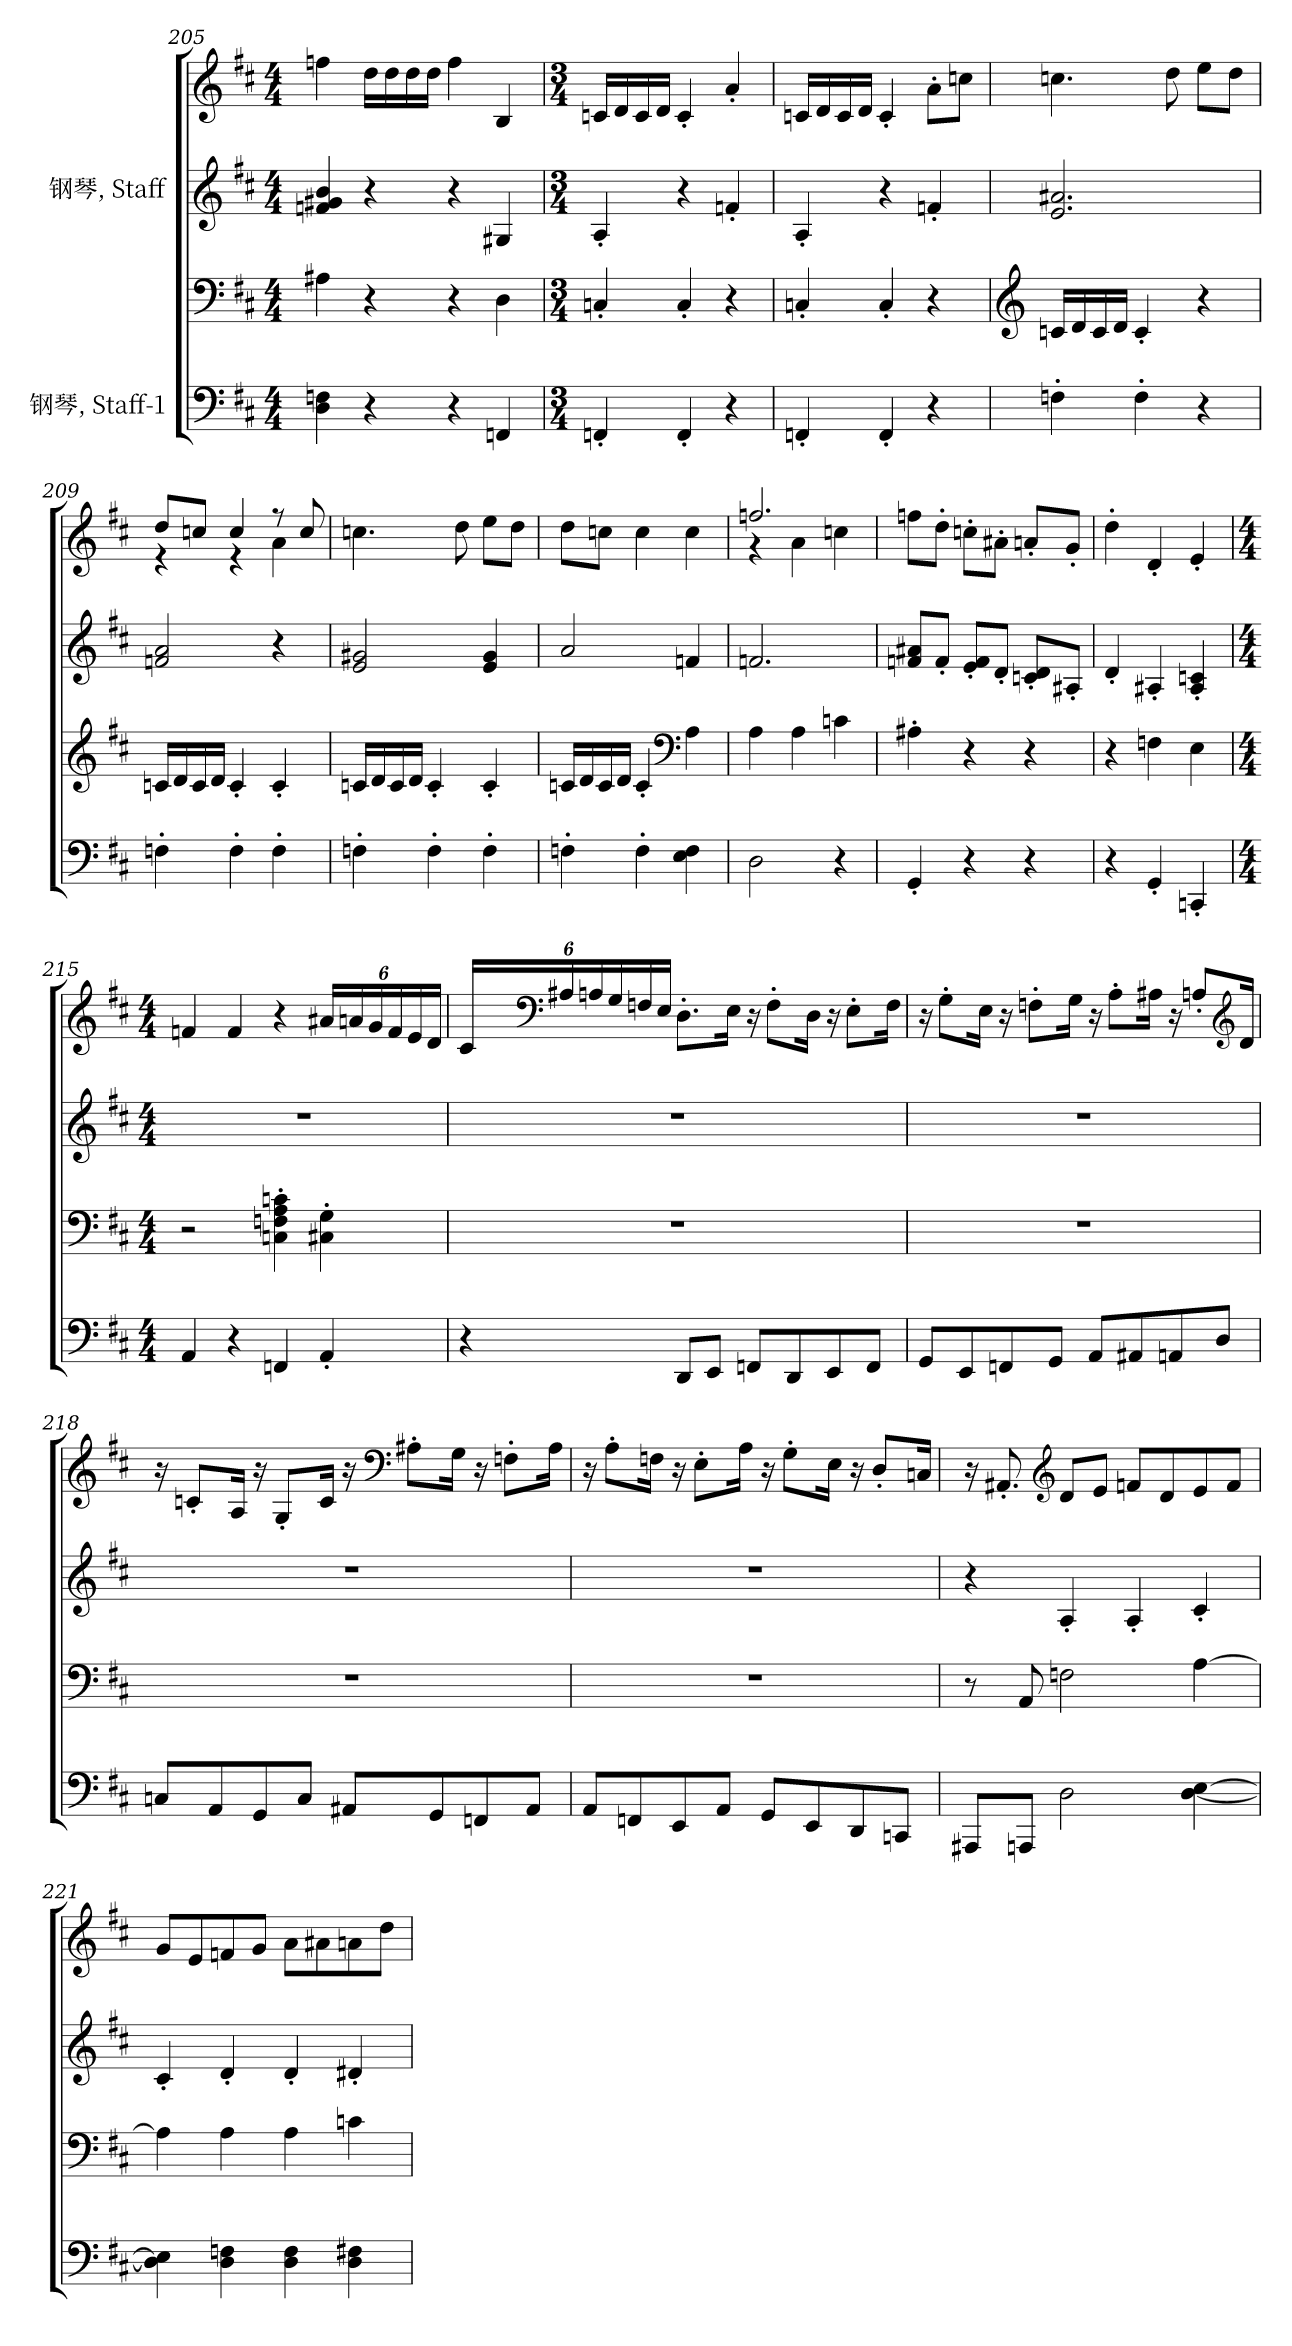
**kern	**kern	**kern	**kern
*part2	*part2	*part1	*part1
*staff4	*staff3	*staff2	*staff1
*I"钢琴, Staff-1	*	*I"钢琴, Staff	*
!!LO:LB:g=z
*clefF4	*clefF4	*clefG2	*clefG2
*k[f#c#]	*k[f#c#]	*k[f#c#]	*k[f#c#]
*M4/4	*M4/4	*M4/4	*M4/4
=205	=205	=205	=205
4D\ 4Fn\	4A#X\	4fn/ 4g#X/ 4b/	4ffn\
4r	4r	4r	16dd\LL
.	.	.	16dd\
.	.	.	16dd\
.	.	.	16dd\JJ
4r	4r	4r	4ff\
4FFn/	4D\	4G#X/	4B/
=206	=206	=206	=206
*M3/4	*M3/4	*M3/4	*M3/4
*	*	*	*MM140
4FFn'/	4Cn'/	4A'/	16cn/LL
.	.	.	16d/
.	.	.	16c/
.	.	.	16d/JJ
4FF'/	4C'/	4r	4c'/
4r	4r	4fn'/	4a'/
=207	=207	=207	=207
4FFn'/	4Cn'/	4A'/	16cn/LL
.	.	.	16d/
.	.	.	16c/
.	.	.	16d/JJ
4FF'/	4C'/	4r	4c'/
4r	4r	4fn'/	8a'\L
.	.	.	8ccn\J
=208	=208	=208	=208
*	*clefG2	*	*
4Fn'\	16cn/LL	2.e/ 2.a#X/	4.ccn\
.	16d/	.	.
.	16c/	.	.
.	16d/JJ	.	.
4F'\	4c'/	.	.
.	.	.	8dd\
4r	4r	.	8ee\L
.	.	.	8dd\J
!!LO:PB:g=z
=209	=209	=209	=209
*	*	*	*^
4Fn'\	16cn/LL	2fn/ 2a/	8dd/L	4r
.	16d/	.	.	.
.	16c/	.	8ccn/J	.
.	16d/JJ	.	.	.
4F'\	4c'/	.	4cc/	4r
4F'\	4c'/	4r	8r	4a\
.	.	.	8cc/	.
*	*	*	*v	*v
=210	=210	=210	=210
4Fn'\	16cn/LL	2e/ 2g#X/	4.ccn\
.	16d/	.	.
.	16c/	.	.
.	16d/JJ	.	.
4F'\	4c'/	.	.
.	.	.	8dd\
4F'\	4c'/	4e/ 4g#/	8ee\L
.	.	.	8dd\J
=211	=211	=211	=211
4Fn'\	16cn/LL	2a/	8dd\L
.	16d/	.	.
.	16c/	.	8ccn\J
.	16d/JJ	.	.
4F'\	4c'/	.	4cc\
*	*clefF4	*	*
4E\ 4F\	4A\	4fn/	4cc\
=212	=212	=212	=212
*	*	*	*^
2D\	4A\	2.fn/	2.ffn/	4r
.	4A\	.	.	4a\
4r	4cn\	.	.	4ccn\
*	*	*	*v	*v
=213	=213	=213	=213
4GG'/	4A#X'\	8fn/ 8a#X/L	8ffn\L
.	.	8f'/J	8dd'\J
4r	4r	8e/' 8f/'L	8ccn'\L
.	.	8d'/J	8a#X'\J
4r	4r	8cn/' 8d/'L	8an'/L
.	.	8A#X'/J	8g'/J
!!LO:LB:g=z
=214	=214	=214	=214
4r	4r	4d'/	4dd'\
4GG'/	4Fn\	4A#X'/	4d'/
4CCn'/	4E\	4A#/' 4cn/'	4e'/
=215	=215	=215	=215
*M4/4	*M4/4	*M4/4	*M4/4
*	*	*	*MM155
4AA/	2r	1r	4fn/
4r	.	.	4f/
4FFn/	4Cn\' 4Fn\' 4A\' 4cn\'	.	4r
*	*	*	*Xbrackettup
4AA'/	4C#X\' 4G\'	.	24a#X/LL
.	.	.	24an/
.	.	.	24g/
.	.	.	24f/
.	.	.	24e/
.	.	.	24d/JJ
=216	=216	=216	=216
4r	1r	1r	24c#/LL
*	*	*	*clefF4
.	.	.	24A#X/
.	.	.	24An/
.	.	.	24G/
.	.	.	24Fn/
.	.	.	24E/JJ
8DD/L	.	.	8.D'\L
8EE/J	.	.	.
.	.	.	16E\Jk
8FFn/L	.	.	16r
.	.	.	8F'\L
8DD/	.	.	.
.	.	.	16D\Jk
8EE/	.	.	16r
.	.	.	8E'\L
8FF/J	.	.	.
.	.	.	16F\Jk
!!LO:LB:g=z
=217	=217	=217	=217
8GG/L	1r	1r	16r
.	.	.	8G'\L
8EE/	.	.	.
.	.	.	16E\Jk
8FFn/	.	.	16r
.	.	.	8Fn'\L
8GG/J	.	.	.
.	.	.	16G\Jk
8AA/L	.	.	16r
.	.	.	8A'\L
8AA#X/	.	.	.
.	.	.	16A#X\Jk
8AAn/	.	.	16r
.	.	.	8An'/L
8D/J	.	.	.
*	*	*	*clefG2
.	.	.	16d/Jk
=218	=218	=218	=218
8Cn/L	1r	1r	16r
.	.	.	8cn'/L
8AA/	.	.	.
.	.	.	16A/Jk
8GG/	.	.	16r
.	.	.	8G'/L
8C/J	.	.	.
.	.	.	16c/Jk
8AA#X/L	.	.	16r
*	*	*	*clefF4
.	.	.	8A#X'\L
8GG/	.	.	.
.	.	.	16G\Jk
8FFn/	.	.	16r
.	.	.	8Fn'\L
8AA#/J	.	.	.
.	.	.	16A#\Jk
!!LO:PB:g=z
=219	=219	=219	=219
8AA/L	1r	1r	16r
.	.	.	8A'\L
8FFn/	.	.	.
.	.	.	16Fn\Jk
8EE/	.	.	16r
.	.	.	8E'\L
8AA/J	.	.	.
.	.	.	16A\Jk
8GG/L	.	.	16r
.	.	.	8G'\L
8EE/	.	.	.
.	.	.	16E\Jk
8DD/	.	.	16r
.	.	.	8D'/L
8CCn/J	.	.	.
.	.	.	16Cn/Jk
=220	=220	=220	=220
8AAA#X/L	8r	4r	16r
.	.	.	8.AA#X'/
8AAAn/J	8AA/	.	.
*	*	*	*clefG2
2D\	2Fn\	4A'/	8d/L
.	.	.	8e/J
.	.	4A'/	8fn/L
.	.	.	8d/
[4D\ [4E\	[4A\	4c#'/	8e/
.	.	.	8f/J
=221	=221	=221	=221
4D\] 4E\]	4A\]	4c#'/	8g/L
.	.	.	8e/
4D\ 4Fn\	4A\	4d'/	8fn/
.	.	.	8g/J
4D\ 4F\	4A\	4d'/	8a\L
.	.	.	8a#X\
4D\ 4F#X\	4cn\	4d#X'/	8an\
.	.	.	8dd\J
=	=	=	=
*-	*-	*-	*-
